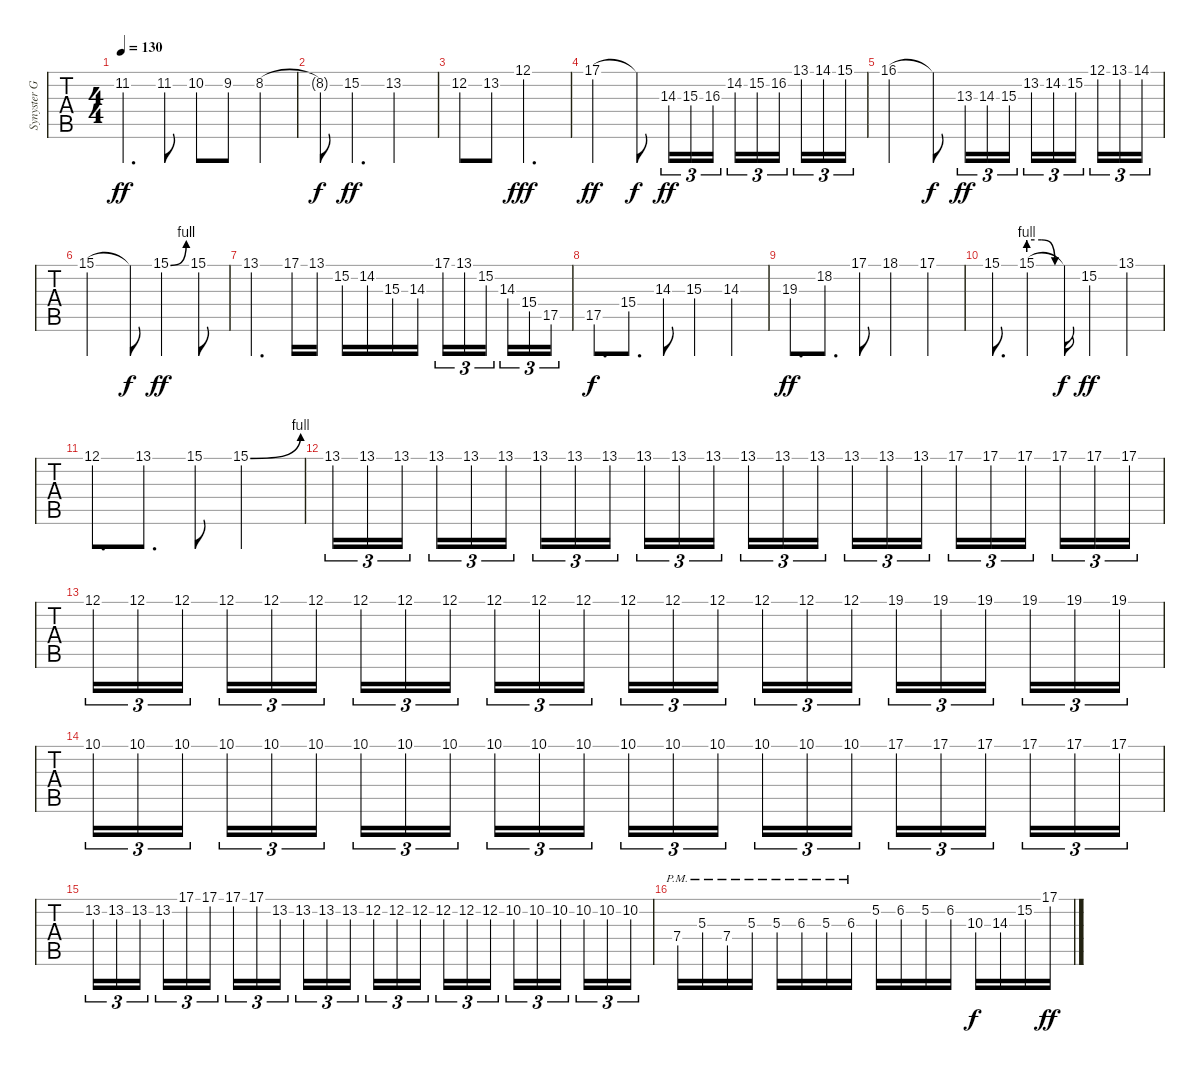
\track ("Synyster Gates" "Synyster G") {instrument distortionguitar}
\staff {tabs}
\tuning (E4 B3 G3 D3 A2 D2) {hide}
\ts (4 4)
\tempo 130
\clef g2
\ks c
11.2.4{d dy ff} 11.2.8 10.2.8 9.2.8 8.2.4 |
8.2{t}.8{dy f} 15.2.4{d dy ff} 13.2.2 |
12.2.8 13.2.8 12.1.2{d dy fff} |
17.1.2{dy ff volume 14 balance 8} 17.1{t}.8{dy f} 14.3.16{tu (3 2) dy ff} 15.3.16{tu (3 2)} 16.3.16{tu (3 2)} 14.2.16{tu (3 2)} 15.2.16{tu (3 2)} 16.2.16{tu (3 2) beam splitsecondary} 13.1.16{tu (3 2)} 14.1.16{tu (3 2)} 15.1.16{tu (3 2)} |
16.1.2 16.1{t}.8{dy f} 13.3.16{tu (3 2) dy ff} 14.3.16{tu (3 2)} 15.3.16{tu (3 2)} 13.2.16{tu (3 2)} 14.2.16{tu (3 2)} 15.2.16{tu (3 2) beam splitsecondary} 12.1.16{tu (3 2)} 13.1.16{tu (3 2)} 14.1.16{tu (3 2)} |
15.1.2 15.1{t}.8{dy f} 15.1{be (bend 0 0 60 4)}.4{dy ff} 15.1.8 |
13.1.4{d} 17.1.16 13.1.16 15.2.16 14.2.16 15.3.16 14.3.16 17.1.16{tu (3 2)} 13.1.16{tu (3 2)} 15.2.16{tu (3 2) beam splitsecondary} 14.3.16{tu (3 2)} 15.4.16{tu (3 2)} 17.5.16{tu (3 2)} |
17.5.8{d dy f balance 4} 15.4.8{d} 14.3.8 15.3.4 14.3.4 |
19.3.8{d dy ff} 18.2.8{d} 17.1.8 18.1.4 17.1.4 |
15.1.8{d balance 8} 15.1{be (custom 0 4 15 4 30 0 60 0)}.4 15.1{t}.16{dy f} 15.2.4{dy ff} 13.1.4 |
12.1.8{d} 13.1.8{d} 15.1.8 15.1{be (bend 0 0 60 4)}.2 |
13.1.16{tu (3 2) balance 8} 13.1.16{tu (3 2)} 13.1.16{tu (3 2) beam splitsecondary} 13.1.16{tu (3 2)} 13.1.16{tu (3 2)} 13.1.16{tu (3 2)} 13.1.16{tu (3 2)} 13.1.16{tu (3 2)} 13.1.16{tu (3 2) beam splitsecondary} 13.1.16{tu (3 2)} 13.1.16{tu (3 2)} 13.1.16{tu (3 2)} 13.1.16{tu (3 2)} 13.1.16{tu (3 2)} 13.1.16{tu (3 2) beam splitsecondary} 13.1.16{tu (3 2)} 13.1.16{tu (3 2)} 13.1.16{tu (3 2)} 17.1.16{tu (3 2)} 17.1.16{tu (3 2)} 17.1.16{tu (3 2) beam splitsecondary} 17.1.16{tu (3 2)} 17.1.16{tu (3 2)} 17.1.16{tu (3 2)} |
12.1.16{tu (3 2)} 12.1.16{tu (3 2)} 12.1.16{tu (3 2) beam splitsecondary} 12.1.16{tu (3 2)} 12.1.16{tu (3 2)} 12.1.16{tu (3 2)} 12.1.16{tu (3 2)} 12.1.16{tu (3 2)} 12.1.16{tu (3 2) beam splitsecondary} 12.1.16{tu (3 2)} 12.1.16{tu (3 2)} 12.1.16{tu (3 2)} 12.1.16{tu (3 2)} 12.1.16{tu (3 2)} 12.1.16{tu (3 2) beam splitsecondary} 12.1.16{tu (3 2)} 12.1.16{tu (3 2)} 12.1.16{tu (3 2)} 19.1.16{tu (3 2)} 19.1.16{tu (3 2)} 19.1.16{tu (3 2) beam splitsecondary} 19.1.16{tu (3 2)} 19.1.16{tu (3 2)} 19.1.16{tu (3 2)} |
10.1.16{tu (3 2)} 10.1.16{tu (3 2)} 10.1.16{tu (3 2) beam splitsecondary} 10.1.16{tu (3 2)} 10.1.16{tu (3 2)} 10.1.16{tu (3 2)} 10.1.16{tu (3 2)} 10.1.16{tu (3 2)} 10.1.16{tu (3 2) beam splitsecondary} 10.1.16{tu (3 2)} 10.1.16{tu (3 2)} 10.1.16{tu (3 2)} 10.1.16{tu (3 2)} 10.1.16{tu (3 2)} 10.1.16{tu (3 2) beam splitsecondary} 10.1.16{tu (3 2)} 10.1.16{tu (3 2)} 10.1.16{tu (3 2)} 17.1.16{tu (3 2)} 17.1.16{tu (3 2)} 17.1.16{tu (3 2) beam splitsecondary} 17.1.16{tu (3 2)} 17.1.16{tu (3 2)} 17.1.16{tu (3 2)} |
13.2.16{tu (3 2)} 13.2.16{tu (3 2)} 13.2.16{tu (3 2) beam splitsecondary} 13.2.16{tu (3 2)} 17.1.16{tu (3 2)} 17.1.16{tu (3 2)} 17.1.16{tu (3 2)} 17.1.16{tu (3 2)} 13.2.16{tu (3 2) beam splitsecondary} 13.2.16{tu (3 2)} 13.2.16{tu (3 2)} 13.2.16{tu (3 2)} 12.2.16{tu (3 2)} 12.2.16{tu (3 2)} 12.2.16{tu (3 2) beam splitsecondary} 12.2.16{tu (3 2)} 12.2.16{tu (3 2)} 12.2.16{tu (3 2)} 10.2.16{tu (3 2)} 10.2.16{tu (3 2)} 10.2.16{tu (3 2) beam splitsecondary} 10.2.16{tu (3 2)} 10.2.16{tu (3 2)} 10.2.16{tu (3 2)} |
7.4{pm}.16 5.3{pm}.16 7.4{pm}.16 5.3{pm}.16 5.3{pm}.16 6.3{pm}.16 5.3{pm}.16 6.3{pm}.16 5.2.16 6.2.16 5.2.16 6.2.16 10.3.16{dy f} 14.3.16 15.2.16 17.1.16{dy ff}
